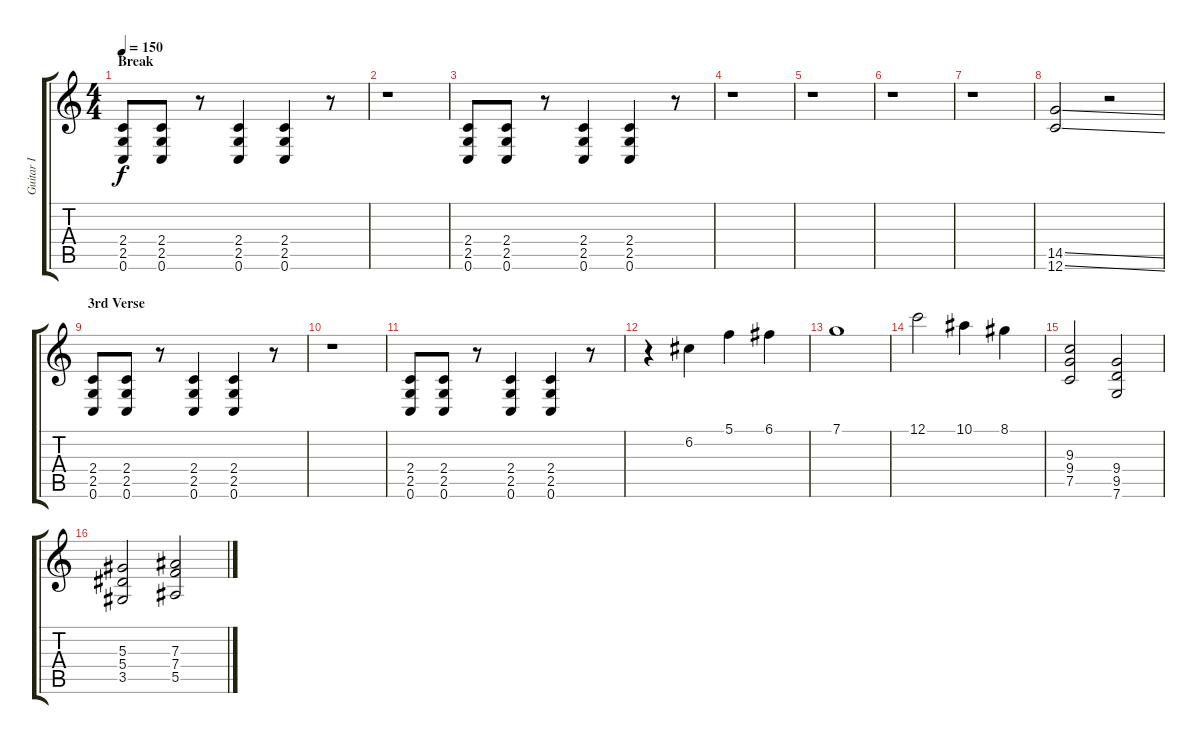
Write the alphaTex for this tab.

\track ("Guitar I" "Guitar I") {instrument distortionguitar}
\staff {score tabs}
\tuning (C4 G3 Eb3 Bb2 F2 C2) {hide}
\ts (4 4)
\section ("" "Break")
\tempo 150
\clef g2
\ks c
(2.4 2.5 0.6).8{dy f volume 13} (2.4 2.5 0.6).8 r.8 (2.4 2.5 0.6).4 (2.4 2.5 0.6).4 r.8 |
r.1 |
(2.4 2.5 0.6).8 (2.4 2.5 0.6).8 r.8 (2.4 2.5 0.6).4 (2.4 2.5 0.6).4 r.8 |
r.1 |
r.1 |
r.1 |
r.1 |
(14.5{ss} 12.6{ss}).2 r.2 |
\section ("" "3rd Verse")
(2.4 2.5 0.6).8 (2.4 2.5 0.6).8 r.8 (2.4 2.5 0.6).4 (2.4 2.5 0.6).4 r.8 |
r.1 |
(2.4 2.5 0.6).8 (2.4 2.5 0.6).8 r.8 (2.4 2.5 0.6).4 (2.4 2.5 0.6).4 r.8 |
r.4 6.2.4 5.1.4 6.1.4 |
7.1.1 |
12.1.2 10.1.4 8.1.4 |
(9.3 9.4 7.5).2 (9.4 9.5 7.6).2 |
(5.3 5.4 3.5).2 (7.3 7.4 5.5).2
